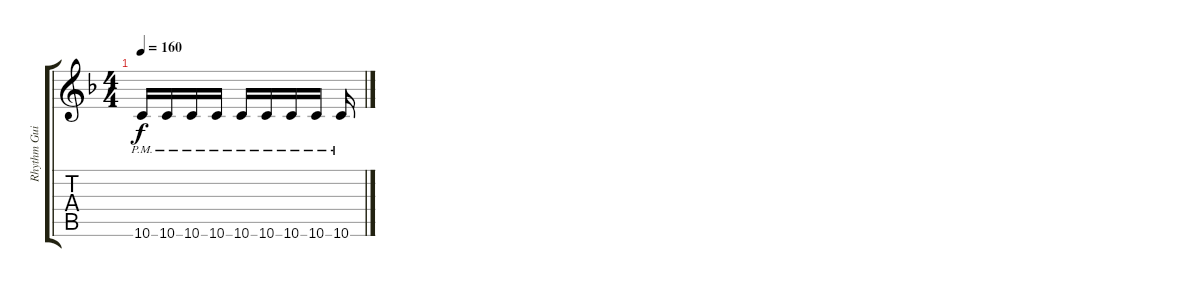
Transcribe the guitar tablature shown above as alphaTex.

\track ("Rhythm Guitar (Gus + Bob)" "Rhythm Gui") {instrument distortionguitar}
\staff {score tabs}
\tuning (E4 B3 G3 D3 A2 D2) {hide}
\ts (4 4)
\tempo 160
\clef g2
\ks dminor
10.6{pm}.16{dy f} 10.6{pm}.16 10.6{pm}.16 10.6{pm}.16 10.6{pm}.16 10.6{pm}.16 10.6{pm}.16 10.6{pm}.16 10.6{pm}.16
